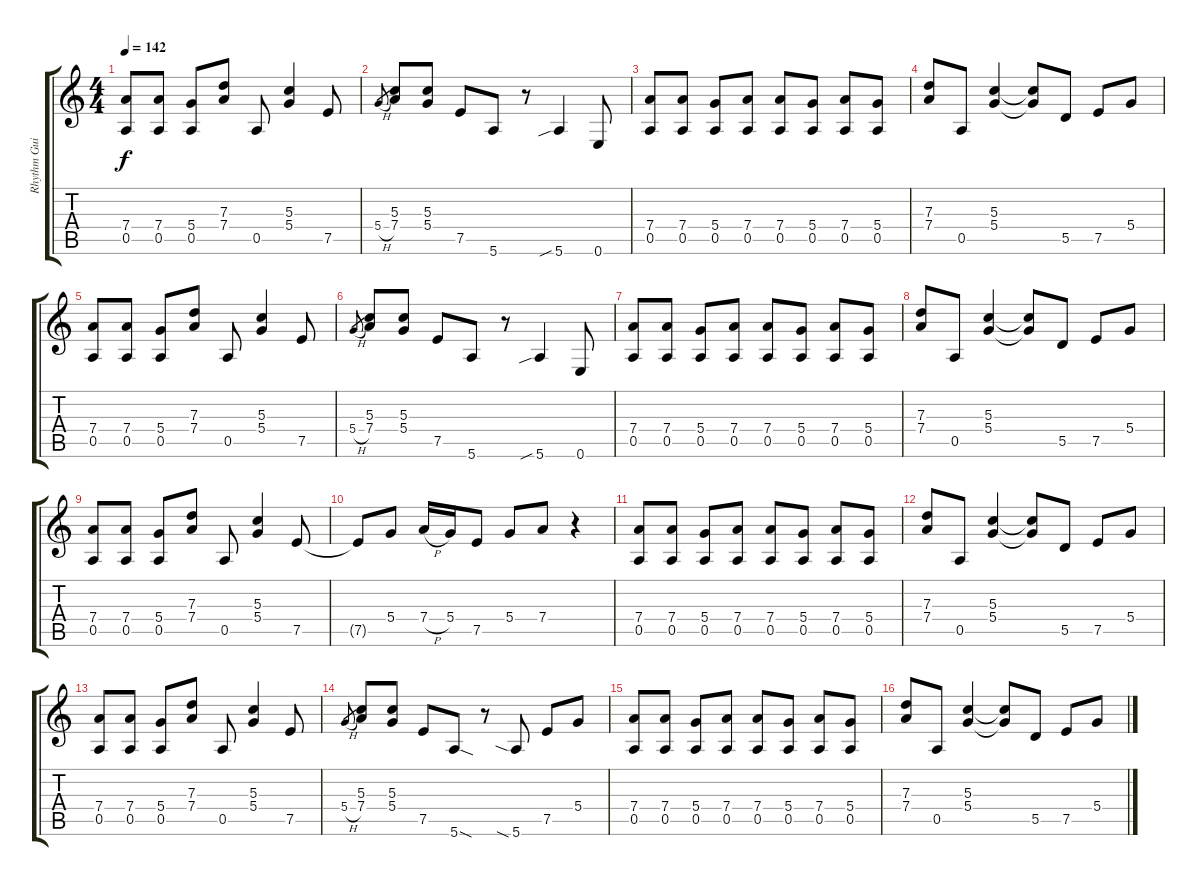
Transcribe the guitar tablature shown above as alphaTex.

\track ("Rhythm Guitar" "Rhythm Gui") {instrument overdrivenguitar}
\staff {score tabs}
\tuning (E4 B3 G3 D3 A2 E2) {hide}
\ts (4 4)
\tempo 142
\clef g2
\ks c
(7.4 0.5).8{dy f} (7.4 0.5).8 (5.4 0.5).8 (7.3 7.4).8 0.5.8 (5.3 5.4).4 7.5.8 |
5.4{h}.8{gr} (5.3 7.4).8 (5.3 5.4).8 7.5.8 5.6.8 r.8 5.6{sib}.4 0.6.8 |
(7.4 0.5).8 (7.4 0.5).8 (5.4 0.5).8 (7.4 0.5).8 (7.4 0.5).8 (5.4 0.5).8 (7.4 0.5).8 (5.4 0.5).8 |
(7.3 7.4).8 0.5.8 (5.3 5.4).4 (5.3{t} 5.4{t}).8 5.5.8 7.5.8 5.4.8 |
(7.4 0.5).8 (7.4 0.5).8 (5.4 0.5).8 (7.3 7.4).8 0.5.8 (5.3 5.4).4 7.5.8 |
5.4{h}.8{gr} (5.3 7.4).8 (5.3 5.4).8 7.5.8 5.6.8 r.8 5.6{sib}.4 0.6.8 |
(7.4 0.5).8 (7.4 0.5).8 (5.4 0.5).8 (7.4 0.5).8 (7.4 0.5).8 (5.4 0.5).8 (7.4 0.5).8 (5.4 0.5).8 |
(7.3 7.4).8 0.5.8 (5.3 5.4).4 (5.3{t} 5.4{t}).8 5.5.8 7.5.8 5.4.8 |
(7.4 0.5).8 (7.4 0.5).8 (5.4 0.5).8 (7.3 7.4).8 0.5.8 (5.3 5.4).4 7.5.8 |
7.5{t}.8 5.4.8 7.4{h}.16 5.4.16 7.5.8 5.4.8 7.4.8 r.4 |
(7.4 0.5).8 (7.4 0.5).8 (5.4 0.5).8 (7.4 0.5).8 (7.4 0.5).8 (5.4 0.5).8 (7.4 0.5).8 (5.4 0.5).8 |
(7.3 7.4).8 0.5.8 (5.3 5.4).4 (5.3{t} 5.4{t}).8 5.5.8 7.5.8 5.4.8 |
(7.4 0.5).8 (7.4 0.5).8 (5.4 0.5).8 (7.3 7.4).8 0.5.8 (5.3 5.4).4 7.5.8 |
5.4{h}.8{gr} (5.3 7.4).8 (5.3 5.4).8 7.5.8 5.6{sod}.8 r.8 5.6{sia}.8 7.5.8 5.4.8 |
(7.4 0.5).8 (7.4 0.5).8 (5.4 0.5).8 (7.4 0.5).8 (7.4 0.5).8 (5.4 0.5).8 (7.4 0.5).8 (5.4 0.5).8 |
(7.3 7.4).8 0.5.8 (5.3 5.4).4 (5.3{t} 5.4{t}).8 5.5.8 7.5.8 5.4.8
